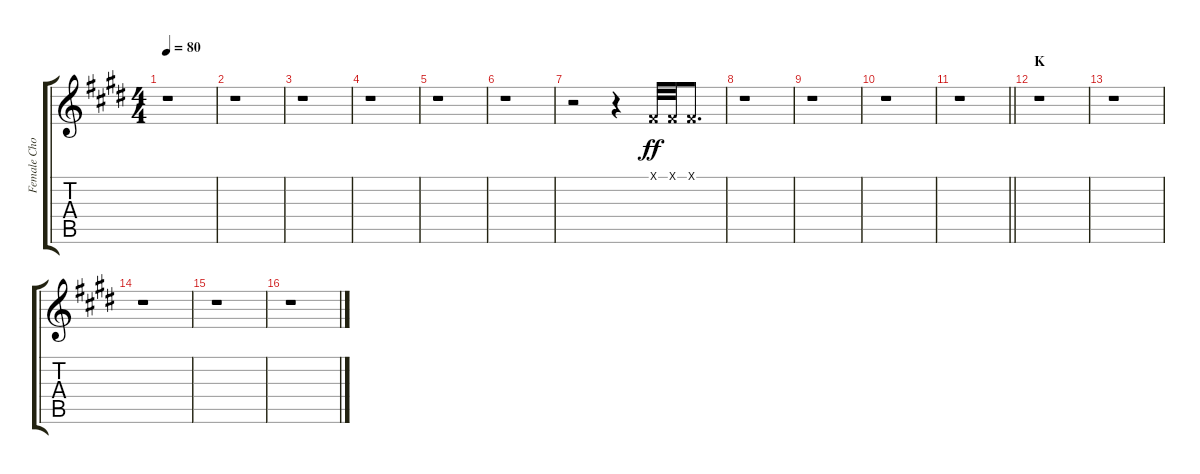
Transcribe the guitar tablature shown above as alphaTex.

\track ("Female Chorus I" "Female Cho") {instrument voiceoohs}
\staff {score tabs}
\tuning (D4 A3 F3 C3 G2 D2) {hide}
\ts (4 4)
\tempo 80
\clef g2
\ks e
r.1{dy ff} |
r.1 |
r.1 |
r.1 |
r.1 |
r.1 |
r.2 r.4 4.1{x}.32 4.1{x}.32 4.1{x}.8{d} |
r.1 |
r.1 |
r.1 |
\barLineRight lightlight
r.1 |
\section ("" "K")
r.1 |
r.1 |
r.1 |
r.1 |
r.1
